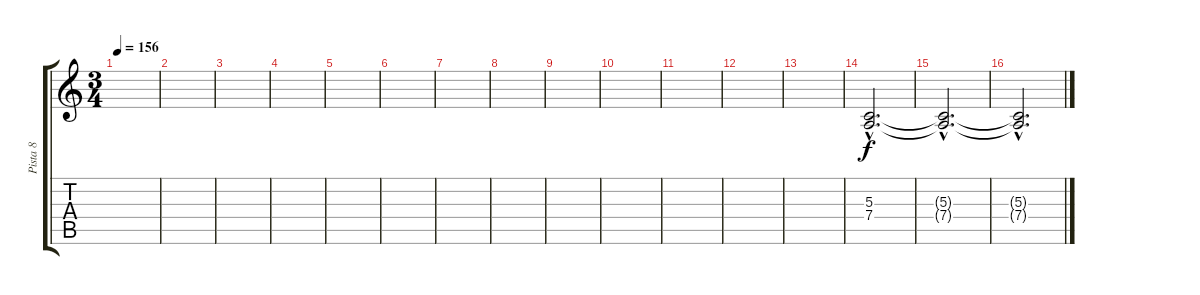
\track ("Pista 8" "Pista 8") {instrument choiraahs}
\staff {score tabs}
\tuning (E4 B3 G3 D3 A2 E2) {hide}
\ts (3 4)
\tempo 156
\clef g2
\ks c
|
|
|
|
|
|
|
|
|
|
|
|
|
(5.3{hac} 7.4{hac}).2{d volume 9} |
(5.3{hac t} 7.4{hac t}).2{d} |
(5.3{hac t} 7.4{hac t}).2{d}
